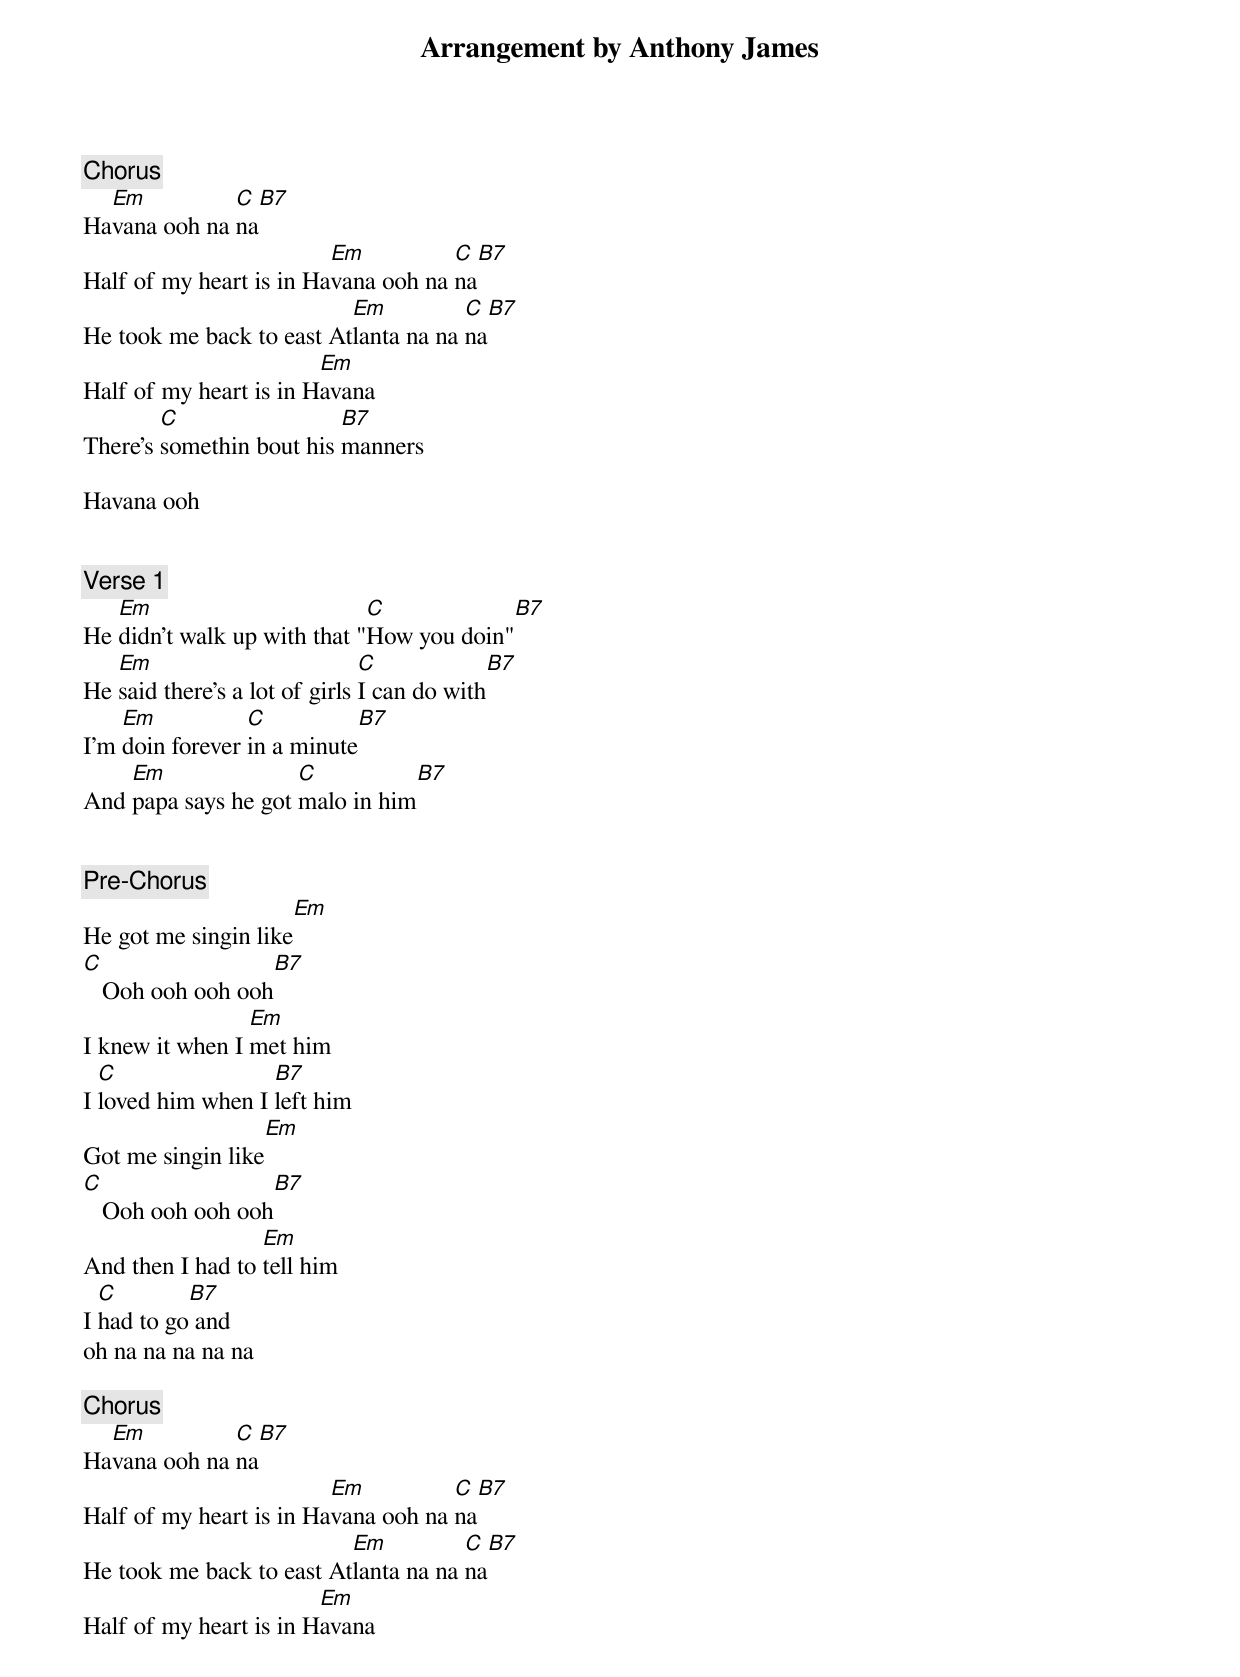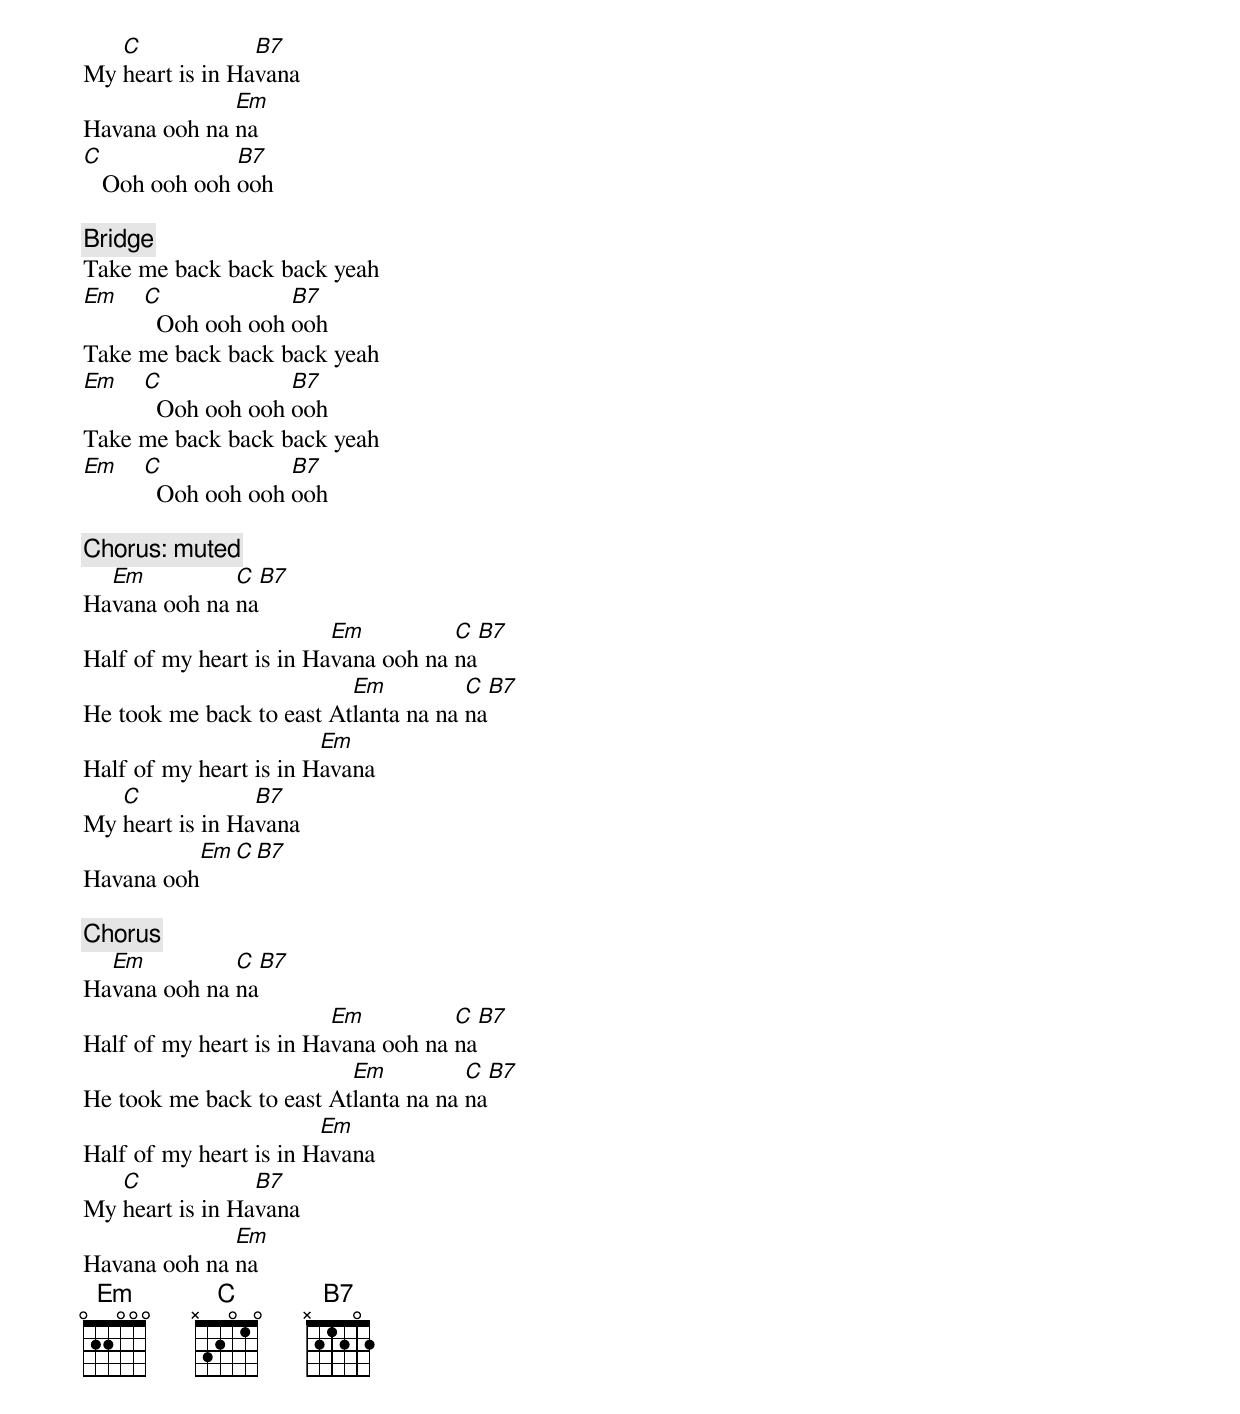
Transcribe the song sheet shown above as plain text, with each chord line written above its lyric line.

Arrangement by Anthony James
[Chorus]
  Em          C    B7
Havana ooh na na
                         Em          C    B7
Half of my heart is in Havana ooh na na
                          Em          C    B7
He took me back to east Atlanta na na na
                        Em
Half of my heart is in Havana
        C                 B7
There's somethin bout his manners

Havana ooh


[Verse 1]
   Em                        C            B7
He didn't walk up with that "How you doin"
   Em                          C            B7
He said there's a lot of girls I can do with
    Em           C          B7
I'm doin forever in a minute
    Em               C          B7
And papa says he got malo in him


[Pre-Chorus]
                      Em
He got me singin like
C                  B7
   Ooh ooh ooh ooh
                 Em
I knew it when I met him
  C                B7
I loved him when I left him
                   Em
Got me singin like
C                  B7
   Ooh ooh ooh ooh
                  Em
And then I had to tell him
  C        B7
I had to go and
oh na na na na na

[Chorus]
  Em          C    B7
Havana ooh na na
                         Em          C    B7
Half of my heart is in Havana ooh na na
                          Em          C    B7
He took me back to east Atlanta na na na
                        Em
Half of my heart is in Havana
   C             B7
My heart is in Havana
              Em
Havana ooh na na
C              B7
   Ooh ooh ooh ooh

[Bridge]
Take me back back back yeah
Em  C             B7
      Ooh ooh ooh ooh
Take me back back back yeah
Em  C             B7
      Ooh ooh ooh ooh
Take me back back back yeah
Em  C             B7
      Ooh ooh ooh ooh

[Chorus: muted]
  Em          C    B7
Havana ooh na na
                         Em          C    B7
Half of my heart is in Havana ooh na na
                          Em          C    B7
He took me back to east Atlanta na na na
                        Em
Half of my heart is in Havana
   C             B7
My heart is in Havana
              Em  C  B7
Havana ooh

[Chorus]
  Em          C    B7
Havana ooh na na
                         Em          C    B7
Half of my heart is in Havana ooh na na
                          Em          C    B7
He took me back to east Atlanta na na na
                        Em
Half of my heart is in Havana
   C             B7
My heart is in Havana
              Em
Havana ooh na na
